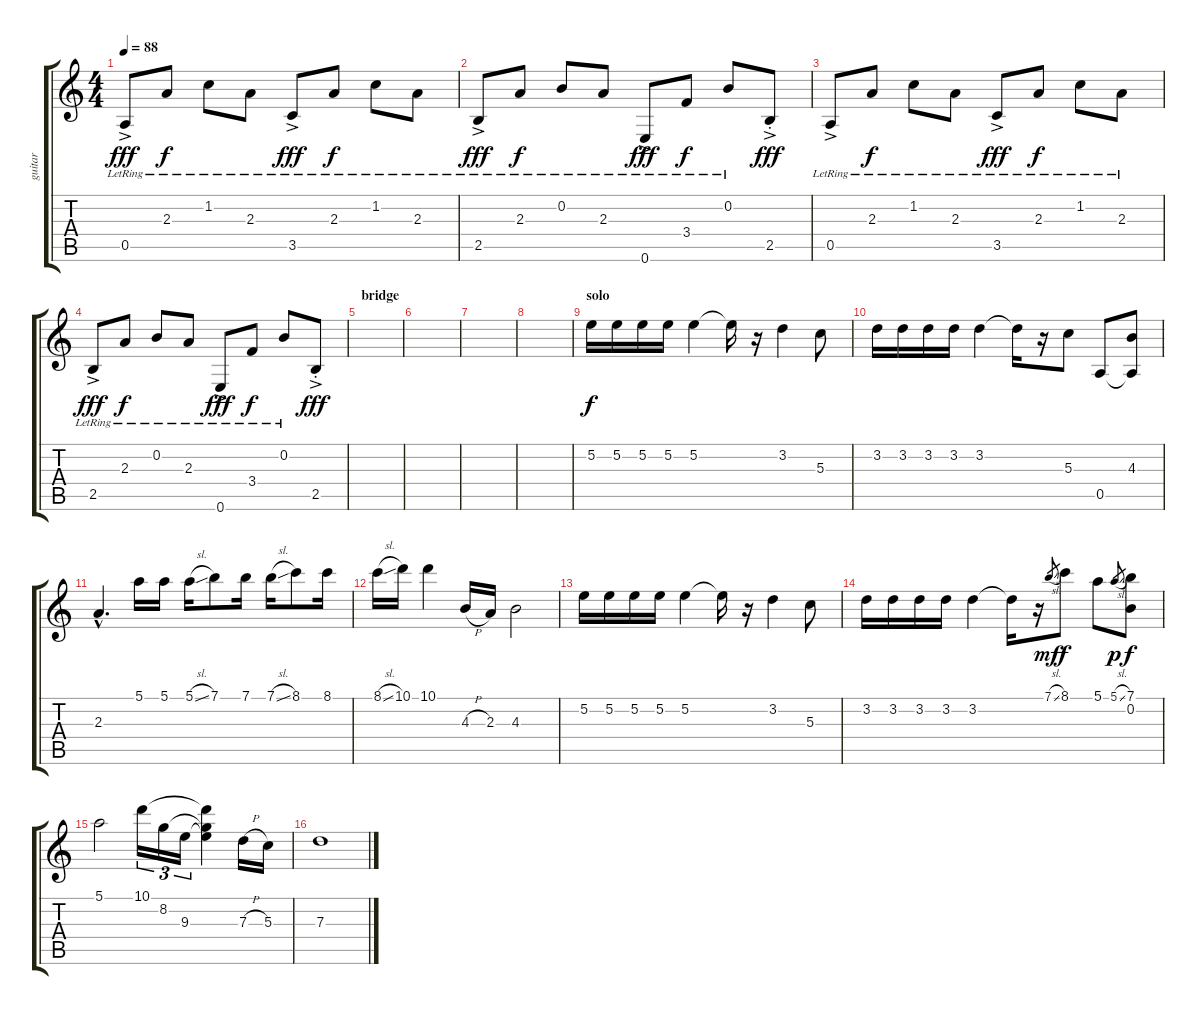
\track ("guitar" "guitar") {instrument acousticguitarnylon}
\staff {score tabs}
\tuning (E4 B3 G3 D3 A2 E2) {hide}
\ts (4 4)
\tempo 88
\clef g2
\ks c
0.5{ac lr}.8{dy fff} 2.3{lr}.8{dy f} 1.2{lr}.8 2.3{lr}.8 3.5{ac lr}.8{dy fff} 2.3{lr}.8{dy f} 1.2{lr}.8 2.3{lr}.8 |
2.5{ac lr}.8{dy fff} 2.3{lr}.8{dy f} 0.2{lr}.8 2.3{lr}.8 0.6{ac lr}.8{dy fff} 3.4{lr}.8{dy f} 0.2{lr}.8 2.5{ac st}.8{dy fff} |
0.5{ac lr}.8 2.3{lr}.8{dy f} 1.2{lr}.8 2.3{lr}.8 3.5{ac lr}.8{dy fff} 2.3{lr}.8{dy f} 1.2{lr}.8 2.3{lr}.8 |
2.5{ac lr}.8{dy fff} 2.3{lr}.8{dy f} 0.2{lr}.8 2.3{lr}.8 0.6{ac lr}.8{dy fff} 3.4{lr}.8{dy f} 0.2{lr}.8 2.5{ac st}.8{dy fff} |
\section ("" "bridge")
|
|
|
|
\section ("" "solo")
5.2.16{dy f} 5.2.16 5.2.16 5.2.16 5.2.4 5.2{t}.16 r.16 3.2.4 5.3.8 |
3.2.16 3.2.16 3.2.16 3.2.16 3.2.4 3.2{t}.16 r.16 5.3.8 0.5.8 (4.3 0.5{t}).8 |
2.3{hac}.4{d} 5.1.16 5.1.16 5.1{sl}.16 7.1.8 7.1.16 7.1{sl}.16 8.1.8 8.1.16 |
8.1{sl}.16 10.1.16 10.1.4 4.3{h}.16 2.3.16 4.3.2 |
5.2.16 5.2.16 5.2.16 5.2.16 5.2.4 5.2{t}.16 r.16 3.2.4 5.3.8 |
3.2.16 3.2.16 3.2.16 3.2.16 3.2.4 3.2{t}.16 r.16 7.1{sl}.8{gr dy mf} 8.1.8{dy f} 5.1.8 5.1{sl}.8{gr dy p} (7.1 0.2).8{dy f} |
5.1.2 10.1.16{tu (3 2)} 8.2.16{tu (3 2)} 9.3.16{tu (3 2)} (10.1{t} 8.2{t} 9.3{t}).4 7.3{h}.16 5.3.16 |
7.3.1
